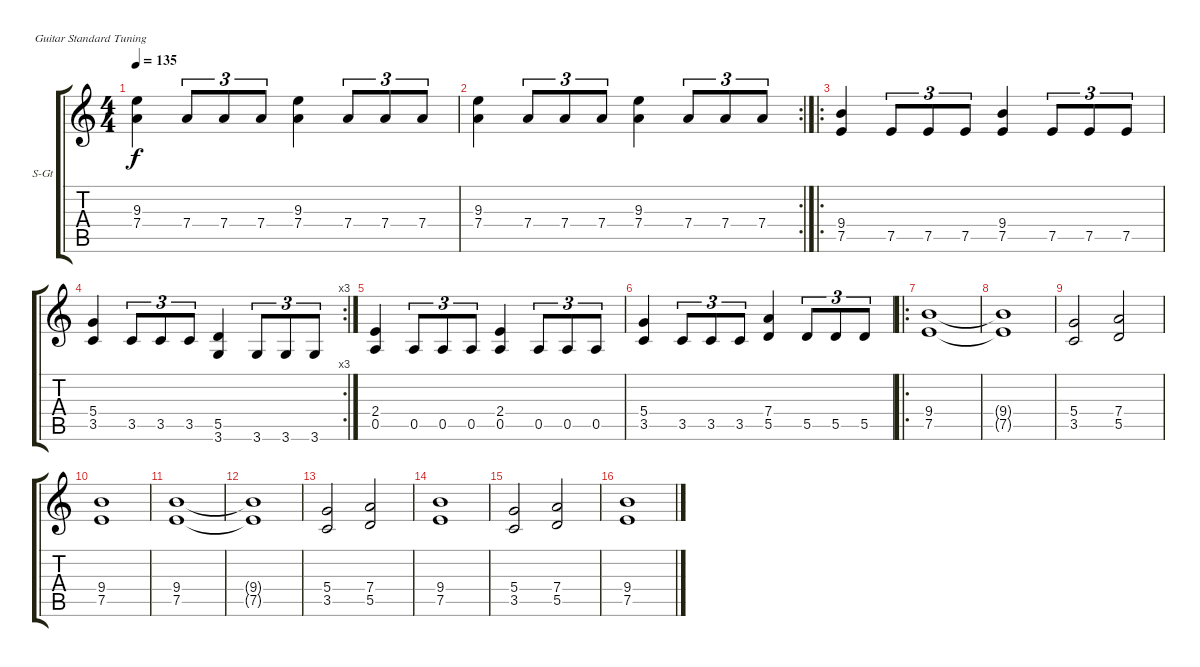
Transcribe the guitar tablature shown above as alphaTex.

\bracketExtendMode groupsimilarinstruments
\firstSystemTrackNameOrientation horizontal
\otherSystemsTrackNameOrientation horizontal
\track ("Acoustic Guitar" "S-Gt") {instrument acousticguitarsteel}
\staff {score tabs}
\tuning (E4 B3 G3 D3 A2 E2)
\ts (4 4)
\tempo 135
\clef g2
\scale
0.322751
\ks c
(9.3 7.4).4{dy f} 7.4.8{tu (3 2)} 7.4.8{tu (3 2)} 7.4.8{tu (3 2)} (9.3 7.4).4 7.4.8{tu (3 2)} 7.4.8{tu (3 2)} 7.4.8{tu (3 2)} |
\rc 2
\scale
0.354497 (9.3 7.4).4 7.4.8{tu (3 2)} 7.4.8{tu (3 2)} 7.4.8{tu (3 2)} (9.3 7.4).4 7.4.8{tu (3 2)} 7.4.8{tu (3 2)} 7.4.8{tu (3 2)} |
\ro
\scale
0.363184 (9.4 7.5).4 7.5.8{tu (3 2)} 7.5.8{tu (3 2)} 7.5.8{tu (3 2)} (9.4 7.5).4 7.5.8{tu (3 2)} 7.5.8{tu (3 2)} 7.5.8{tu (3 2)} |
\rc 3
\scale
0.333333 (5.4 3.5).4 3.5.8{tu (3 2)} 3.5.8{tu (3 2)} 3.5.8{tu (3 2)} (5.5 3.6).4 3.6.8{tu (3 2)} 3.6.8{tu (3 2)} 3.6.8{tu (3 2)} |
\scale
0.303483 (2.4 0.5).4 0.5.8{tu (3 2)} 0.5.8{tu (3 2)} 0.5.8{tu (3 2)} (2.4 0.5).4 0.5.8{tu (3 2)} 0.5.8{tu (3 2)} 0.5.8{tu (3 2)} |
\scale
0.312821 (5.4 3.5).4 3.5.8{tu (3 2)} 3.5.8{tu (3 2)} 3.5.8{tu (3 2)} (7.4 5.5).4 5.5.8{tu (3 2)} 5.5.8{tu (3 2)} 5.5.8{tu (3 2)} |
\ro
\scale
0.374359 (9.4 7.5).1 |
\scale
0.312821 (9.4{t} 7.5{t}).1 |
\scale
0.333333 (5.4 3.5).2 (7.4 5.5).2 |
\scale
0.333333 (9.4 7.5).1 |
\scale
0.333333 (9.4 7.5).1 |
\scale
0.333333 (9.4{t} 7.5{t}).1 |
\scale
0.333333 (5.4 3.5).2 (7.4 5.5).2 |
\scale
0.333333 (9.4 7.5).1 |
\scale
0.322751 (5.4 3.5).2 (7.4 5.5).2 |
\scale
0.322751 (9.4 7.5).1
